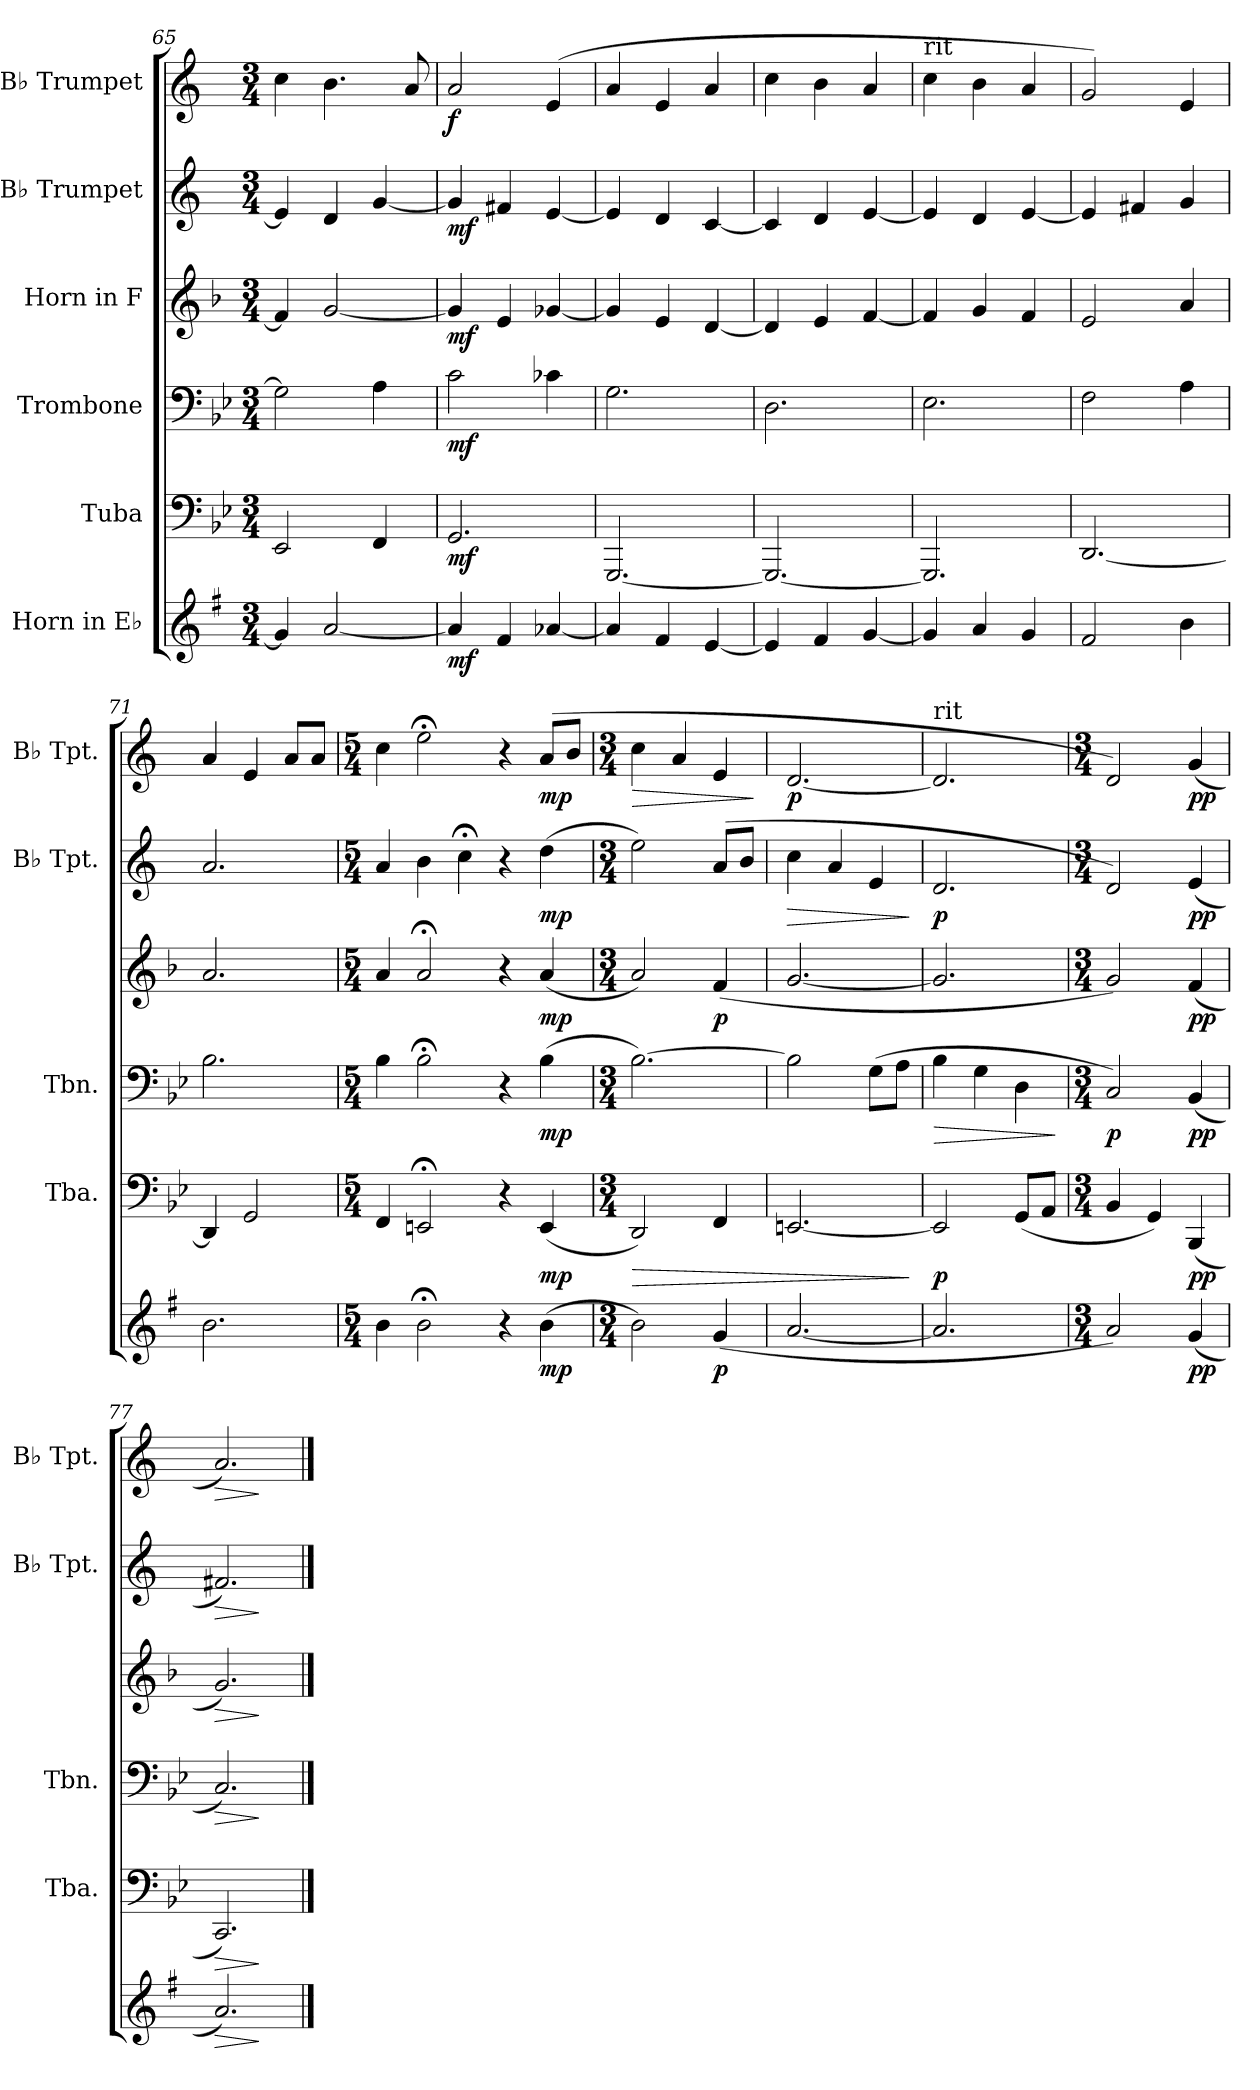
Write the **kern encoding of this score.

**kern	**dynam	**kern	**dynam	**kern	**dynam	**kern	**dynam	**kern	**dynam	**kern	**dynam
*part6	*part6	*part5	*part5	*part4	*part4	*part3	*part3	*part2	*part2	*part1	*part1
*staff6	*staff6	*staff5	*staff5	*staff4	*staff4	*staff3	*staff3	*staff2	*staff2	*staff1	*staff1
*I"Horn in E♭	*	*I"Tuba	*	*I"Trombone	*	*I"Horn in F	*	*I"B♭ Trumpet	*	*I"B♭ Trumpet	*
*	*	*I'Tba.	*	*I'Tbn.	*	*	*	*I'B♭ Tpt.	*	*I'B♭ Tpt.	*
*clefG2	*	*clefF4	*	*clefF4	*	*clefG2	*	*clefG2	*	*clefG2	*
*ITrd5c9	*	*	*	*	*	*ITrd4c7	*	*ITrd1c2	*	*ITrd1c2	*
*k[b-e-]	*	*k[b-e-]	*	*k[b-e-]	*	*k[b-e-]	*	*k[b-e-]	*	*k[b-e-]	*
*M3/4	*	*M3/4	*	*M3/4	*	*M3/4	*	*M3/4	*	*M3/4	*
=65	=65	=65	=65	=65	=65	=65	=65	=65	=65	=65	=65
4B-/]	.	2EE-/	.	2G\]	.	4B-/]	.	4d/]	.	4b-\	.
[2c/	.	.	.	.	.	[2c/	.	4c/	.	4.a\	.
.	.	4FF/	.	4A\	.	.	.	[4f/	.	.	.
.	.	.	.	.	.	.	.	.	.	8g/	.
=66	=66	=66	=66	=66	=66	=66	=66	=66	=66	=66	=66
!	!LO:DY:b	!	!LO:DY:b	!	!LO:DY:b	!	!LO:DY:b	!	!LO:DY:b	!	!LO:DY:b
4c/]	mf	2.GG/	mf	2c\	mf	4c/]	mf	4f/]	mf	2g/	f
4A/	.	.	.	.	.	4A/	.	4en/	.	.	.
[4c-X/	.	.	.	4c-X\	.	[4c-X/	.	[4d/	.	(>4d/	.
=67	=67	=67	=67	=67	=67	=67	=67	=67	=67	=67	=67
4c-/]	.	[2.GGG/	.	2.G\	.	4c-/]	.	4d/]	.	4g/	.
4A/	.	.	.	.	.	4A/	.	4c/	.	4d/	.
[4G/	.	.	.	.	.	[4G/	.	[4B-/	.	4g/	.
=68	=68	=68	=68	=68	=68	=68	=68	=68	=68	=68	=68
4G/]	.	2.GGG/_	.	2.D\	.	4G/]	.	4B-/]	.	4b-\	.
4A/	.	.	.	.	.	4A/	.	4c/	.	4a\	.
[4B-/	.	.	.	.	.	[4B-/	.	[4d/	.	4g/	.
=69	=69	=69	=69	=69	=69	=69	=69	=69	=69	=69	=69
*	*	*	*	*	*	*	*	*	*	*MM105	*
!	!	!	!	!	!	!	!	!	!	!LO:TX:a:t=rit	!
4B-/]	.	2.GGG/]	.	2.E-\	.	4B-/]	.	4d/]	.	4b-\	.
4c/	.	.	.	.	.	4c/	.	4c/	.	4a\	.
4B-/	.	.	.	.	.	4B-/	.	[4d/	.	4g/	.
=70	=70	=70	=70	=70	=70	=70	=70	=70	=70	=70	=70
*	*	*	*	*	*	*	*	*	*	*MM100	*
2A/	.	[2.DD/	.	2F\	.	2A/	.	4d/]	.	2f/)	.
.	.	.	.	.	.	.	.	4en/	.	.	.
*	*	*	*	*	*	*	*	*	*	*MM90	*
4d\	.	.	.	4A\	.	4d/	.	4f/	.	4d/	.
=71	=71	=71	=71	=71	=71	=71	=71	=71	=71	=71	=71
2.d\	.	4DD/]	.	2.B-\	.	2.d/	.	2.g/	.	4g/	.
*	*	*	*	*	*	*	*	*	*	*MM80	*
.	.	2GG/	.	.	.	.	.	.	.	4d/	.
.	.	.	.	.	.	.	.	.	.	8g/L	.
.	.	.	.	.	.	.	.	.	.	8g/J	.
!!LO:PB:g=z
=72	=72	=72	=72	=72	=72	=72	=72	=72	=72	=72	=72
*M5/4	*	*M5/4	*	*M5/4	*	*M5/4	*	*M5/4	*	*M5/4	*
*	*	*	*	*	*	*	*	*	*	*MM70	*
*	*	*	*	*	*	*	*	*	*	*^	*
4d\	.	4FF/	.	4B-\	.	4d/	.	4g/	.	4b-\	2ryy	.
*	*	*	*	*	*	*	*	*	*	*MM60	*	*
2d;<\	.	2EEn;</	.	2B-;<\	.	2d;</	.	4a\	.	2dd;<\	.	.
*	*	*	*	*	*	*	*	*	*	*MM40	*	*
.	.	.	.	.	.	.	.	4b-;<\	.	.	2.ryy	.
*	*	*	*	*	*	*	*	*	*	*MM80	*	*
4r	.	4r	.	4r	.	4r	.	4r	.	4r	.	.
!	!LO:DY:b	!	!LO:DY:b	!	!LO:DY:b	!	!LO:DY:b	!	!LO:DY:b	!	!	!LO:DY:b
(>4d\	mp	(<4EE/	mp	(>4B-\	mp	(<4d/	mp	(>4cc\	mp	(>8g/L	.	mp
.	.	.	.	.	.	.	.	.	.	8a/J	.	.
*	*	*	*	*	*	*	*	*	*	*v	*v	*
=73	=73	=73	=73	=73	=73	=73	=73	=73	=73	=73	=73
!!LO:REH:place=s1:a:B:fs=14:t=G
*M3/4	*	*M3/4	*	*M3/4	*	*M3/4	*	*M3/4	*	*M3/4	*
*	*	*	*	*	*	*	*	*	*	*MM90	*
*	*	*	*	*	*	*	*	*	*	*^	*
!	!	!	!LO:HP:b	!	!	!	!	!	!	!	!	!LO:HP:b
*	*	*	*	*	*	*	*	*	*	*v	*v	*
2d\)	.	2DD/)	>	[2.B-\)	.	2d/)	.	2dd\)	.	4b-\	>
.	.	.	.	.	.	.	.	.	.	4g/	.
!	!LO:DY:b	!	!	!	!	!	!LO:DY:b	!	!	!	!
(>4B-/	p	4FF/	.	.	.	(>4B-/	p	(>8g/L	.	4d/	.
.	.	.	.	.	.	.	.	8a/J	.	.	.
.	.	.	.	.	.	.	.	.	.	.	]
=74	=74	=74	=74	=74	=74	=74	=74	=74	=74	=74	=74
!	!	!	!	!	!	!	!	!	!LO:HP:b	!	!LO:DY:b
[2.c/	.	[2.EEn/	.	2B-\]	.	[2.c/	.	4b-\	>	[2.c/	p
.	.	.	.	.	.	.	.	4g/	.	.	.
.	.	.	.	(>8G\L	.	.	.	4d/	.	.	.
.	.	.	.	8A\J	.	.	.	.	.	.	.
.	.	.	]	.	.	.	.	.	]	.	.
=75	=75	=75	=75	=75	=75	=75	=75	=75	=75	=75	=75
*	*	*	*	*	*	*	*	*	*	*MM80	*
!	!	!	!	!	!	!	!	!	!	!LO:TX:a:t=rit	!
!	!	!	!LO:DY:b	!	!LO:HP:b	!	!	!	!LO:DY:b	!	!
2.c/]	.	2EE/]	p	4B-\	>	2.c/]	.	2.c/	p	2.c/]	.
.	.	.	.	4G\	.	.	.	.	.	.	.
.	.	(<8GG/L	.	4D\	.	.	.	.	.	.	.
.	.	8AA/J	.	.	.	.	.	.	.	.	.
.	.	.	.	.	]	.	.	.	.	.	.
=76	=76	=76	=76	=76	=76	=76	=76	=76	=76	=76	=76
*M3/4	*	*M3/4	*	*M3/4	*	*M3/4	*	*M3/4	*	*M3/4	*
*	*	*	*	*	*	*	*	*	*	*MM60	*
!	!	!	!	!	!LO:DY:b	!	!	!	!	!	!
2c/)	.	4BB-/	.	2C/)	p	2c/)	.	2c/)	.	2c/)	.
.	.	4GG/)	.	.	.	.	.	.	.	.	.
*	*	*	*	*	*	*	*	*	*	*MM40	*
!	!LO:DY:b	!	!LO:DY:b	!	!LO:DY:b	!	!LO:DY:b	!	!LO:DY:b	!	!LO:DY:b
(<4B-/	pp	(<4BBB-/	pp	(<4BB-/	pp	(<4B-/	pp	(<4d/	pp	(<4f/	pp
=77	=77	=77	=77	=77	=77	=77	=77	=77	=77	=77	=77
!	!LO:HP:b	!	!LO:HP:b	!	!LO:HP:b	!	!LO:HP:b	!	!LO:HP:b	!	!LO:HP:b
2.c/)	>	2.CC/)	>	2.C/)	>	2.c/)	>	2.en/)	>	2.g/)	>
.	]	.	]	.	]	.	]	.	]	.	]
==	==	==	==	==	==	==	==	==	==	==	==
*-	*-	*-	*-	*-	*-	*-	*-	*-	*-	*-	*-
